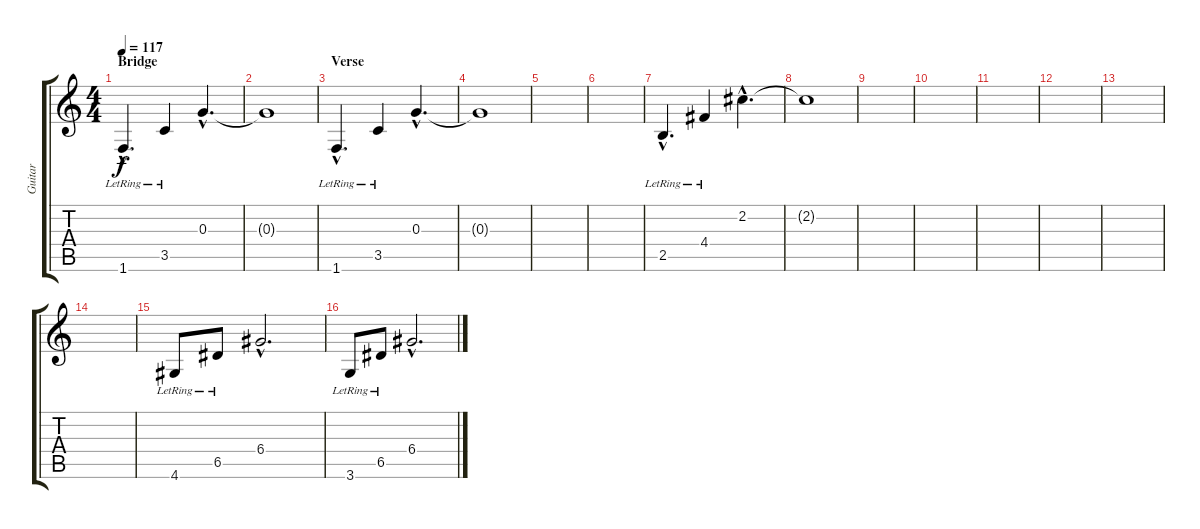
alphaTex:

\track ("Guitar" "Guitar") {instrument distortionguitar}
\staff {score tabs}
\tuning (E4 B3 G3 D3 A2 E2) {hide}
\ts (4 4)
\section ("" "Bridge")
\tempo 117
\clef g2
\ks c
1.6{hac lr}.4{d dy f instrument electricguitarclean} 3.5{lr}.4 0.3{hac}.4{d} |
0.3{t}.1 |
\section ("" "Verse")
1.6{hac lr}.4{d instrument electricguitarclean} 3.5{lr}.4 0.3{hac}.4{d} |
0.3{t}.1 |
|
|
2.5{hac lr}.4{d} 4.4{lr}.4 2.2{hac}.4{d} |
2.2{t}.1 |
|
|
|
|
|
|
4.6{lr}.8 6.5{lr}.8 6.4{hac}.2{d} |
3.6{lr}.8 6.5{lr}.8 6.4{hac}.2{d}
